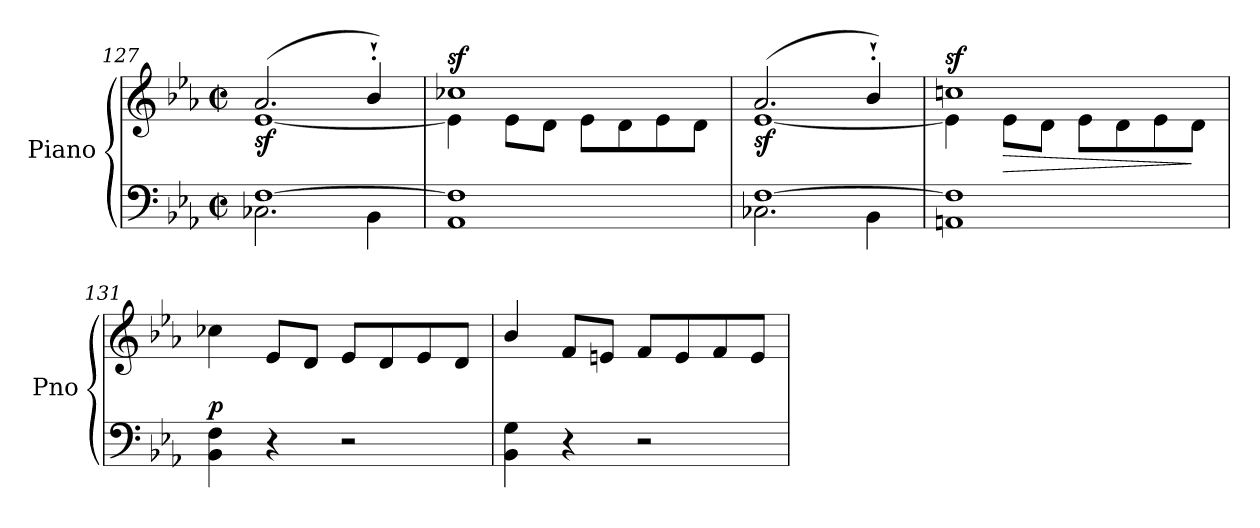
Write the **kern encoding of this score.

**kern	**kern	**dynam
*part1	*part1	*part1
*staff2	*staff1	*staff1/2
*I"Piano	*	*
*I'Pno	*	*
*clefF4	*clefG2	*
*k[b-e-a-]	*k[b-e-a-]	*
*M4/4	*M4/4	*
*met(c|)	*met(c|)	*
=127	=127	=127
*^	*^	*
!	!	!	!	!LO:DY:b
[1F	2.C-X\	(2.a-/	[1e-	sf
.	4BB-\	4b-`'/)	.	.
=128	=128	=128	=128	=128
!	!	!	!	!LO:DY:a
*v	*v	*	*	*
1AA- 1F]	1cc-X	4e-\]	sf
.	.	8e-\L	.
.	.	8d\J	.
.	.	8e-\L	.
.	.	8d\	.
.	.	8e-\	.
.	.	8d\J	.
=129	=129	=129	=129
*^	*	*	*
!	!	!	!	!LO:DY:b
[1F	2.C-X\	(2.a-/	[1e-	sf
.	4BB-\	4b-`'/)	.	.
=130	=130	=130	=130	=130
!	!	!	!	!LO:DY:a
*v	*v	*	*	*
1AAn 1F]	1ccn	4e-\]	sf
!	!	!	!LO:HP:b
.	.	8e-\L	>
.	.	8d\J	.
.	.	8e-\L	.
.	.	8d\	.
.	.	8e-\	.
.	.	8d\J	]
!!LO:LB:g=z
=131	=131	=131	=131
!	!	!	!LO:DY:a=2
*	*v	*v	*
4BB-\ 4F\	4cc-X\	p
4r	8e-/L	.
.	8d/J	.
2r	8e-/L	.
.	8d/	.
.	8e-/	.
.	8d/J	.
=132	=132	=132
4BB-\ 4G\	4b-/	.
4r	8f/L	.
.	8en/J	.
2r	8f/L	.
.	8e/	.
.	8f/	.
.	8e/J	.
=	=	=
*-	*-	*-
